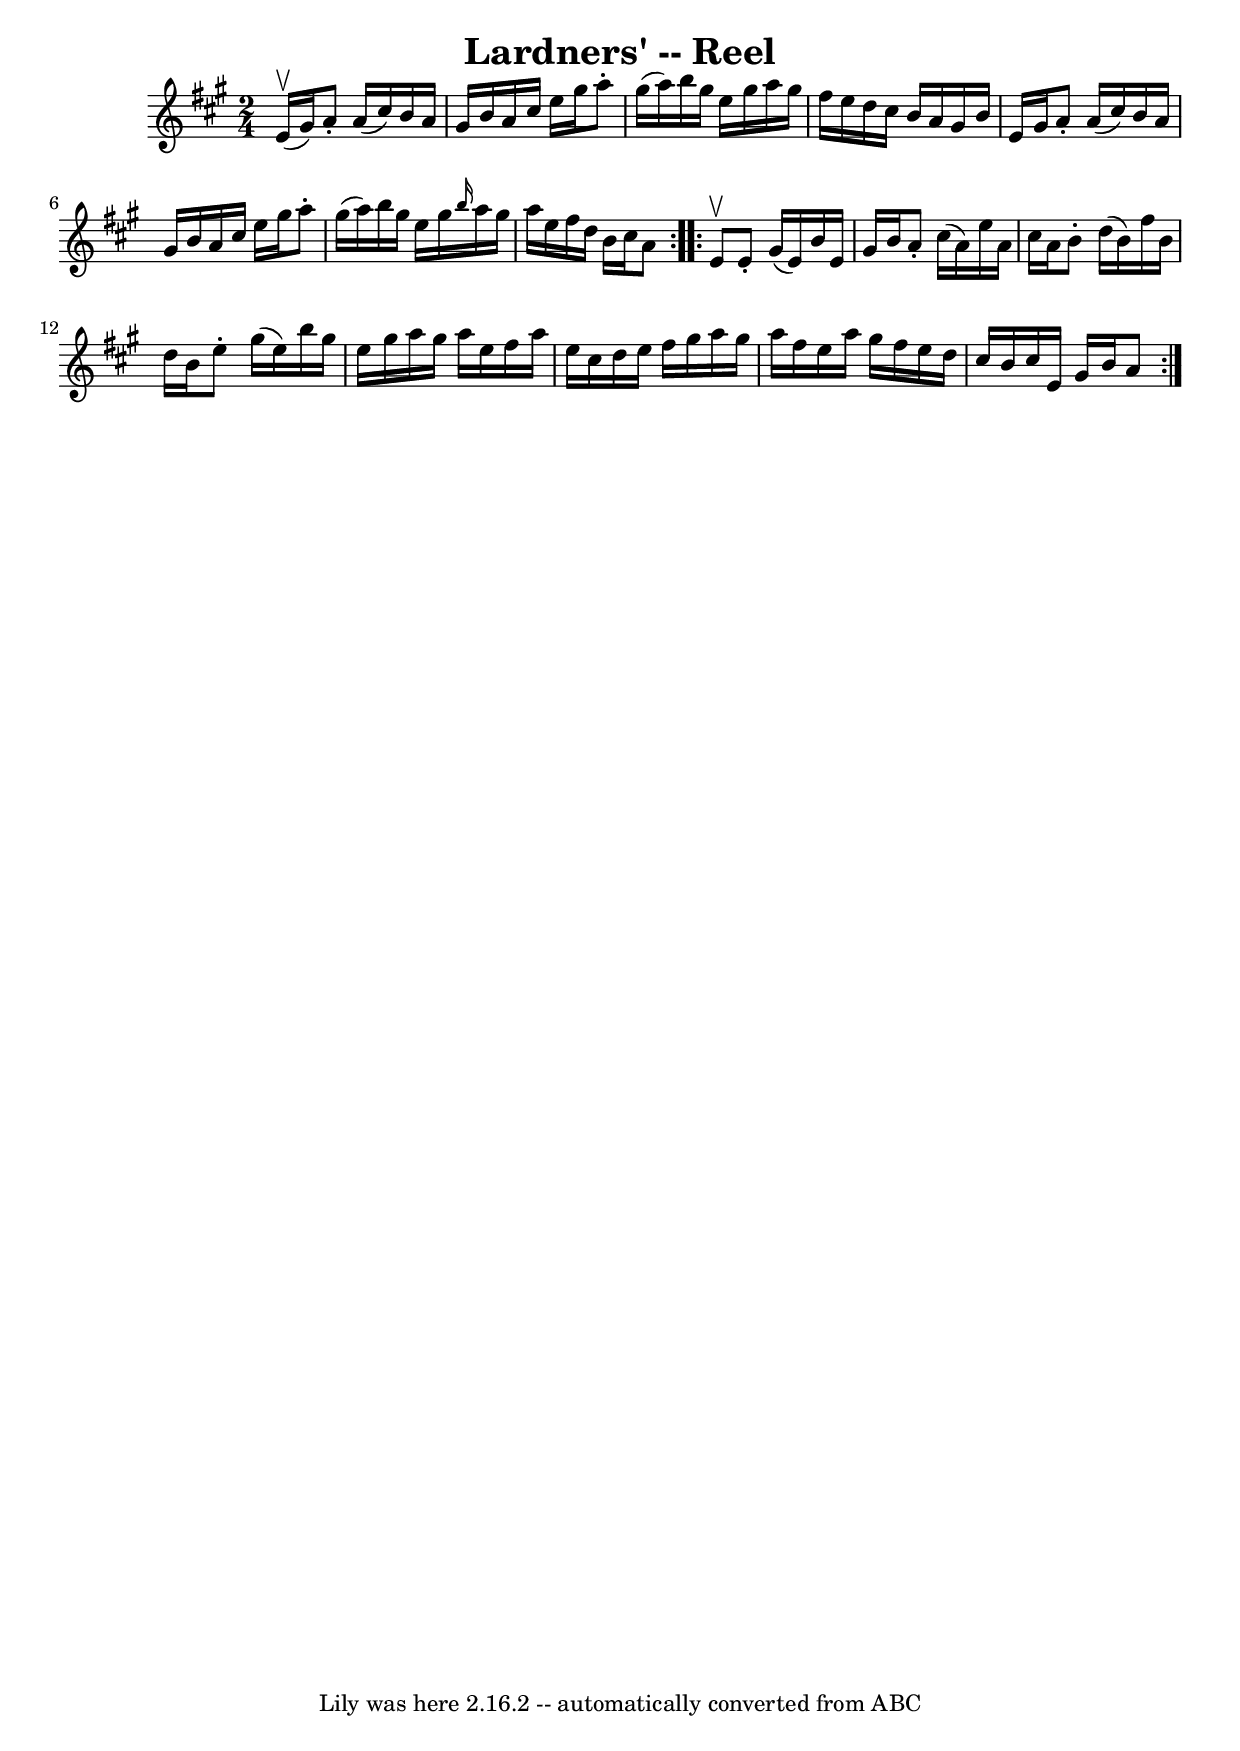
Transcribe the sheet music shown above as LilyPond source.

\version "2.16.2"
\include "Mammoth.ily"
\header {
  %% book = "Ryan's Mammoth Collection"
  crossRefNumber = "1"
  footnotes = "\\\\144"
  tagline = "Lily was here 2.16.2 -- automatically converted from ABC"
  title = "Lardners' -- Reel"

}
voicedefault =  {



  \repeat volta 2 {

    \time 2/4 
    \key a \major
    e'16^\upbow(gis'16) |
    a'8-. a'16 (cis''16) b'16 a'16 gis'16 b'16    |
    a'16 cis''16  
    e''16 gis''16 a''8-. gis''16 (a''16)   |
    b''16    
    gis''16 e''16 gis''16 a''16 gis''16 fis''16 e''16    |
    
    d''16 cis''16 b'16 a'16 gis'16 b'16 e'16 gis'16     |
    a'8-. a'16 (cis''16) b'16 a'16 gis'16 b'16     |
    a'16 cis''16 e''16 gis''16 a''8-. gis''16 (a''16)   |
    b''16 gis''16 e''16 gis''16  \grace { b''16  
					}   
    a''16 gis''16 a''16 e''16    |
    fis''16 d''16 b'16    
    cis''16 a'8  
  } 
  \repeat volta 2 {
    e'8^\upbow |
    e'8-.   
    gis'16 (e'16) b'16 e'16 gis'16 b'16    |
    a'8-.   
    cis''16 (a'16) e''16 a'16 cis''16 a'16    |
    b'8-.   
    d''16 (b'16) fis''16 b'16 d''16 b'16    |
    e''8-.   
    gis''16 (e''16) b''16 gis''16 e''16 gis''16    |
    
    a''16 gis''16 a''16 e''16 fis''16 a''16 e''16 cis''16     |
    d''16 e''16 fis''16 gis''16 a''16 gis''16 a''16    
    fis''16    |
    e''16 a''16 gis''16 fis''16 e''16 d''16    
    cis''16 b'16    |
    cis''16 e'16 gis'16 b'16 a'8  
  }   

}

\score{
  <<

    \context Staff="default"
    {
      \voicedefault 
      
    }

  >>
  \layout {
    
  }
  \midi {
  }

}
